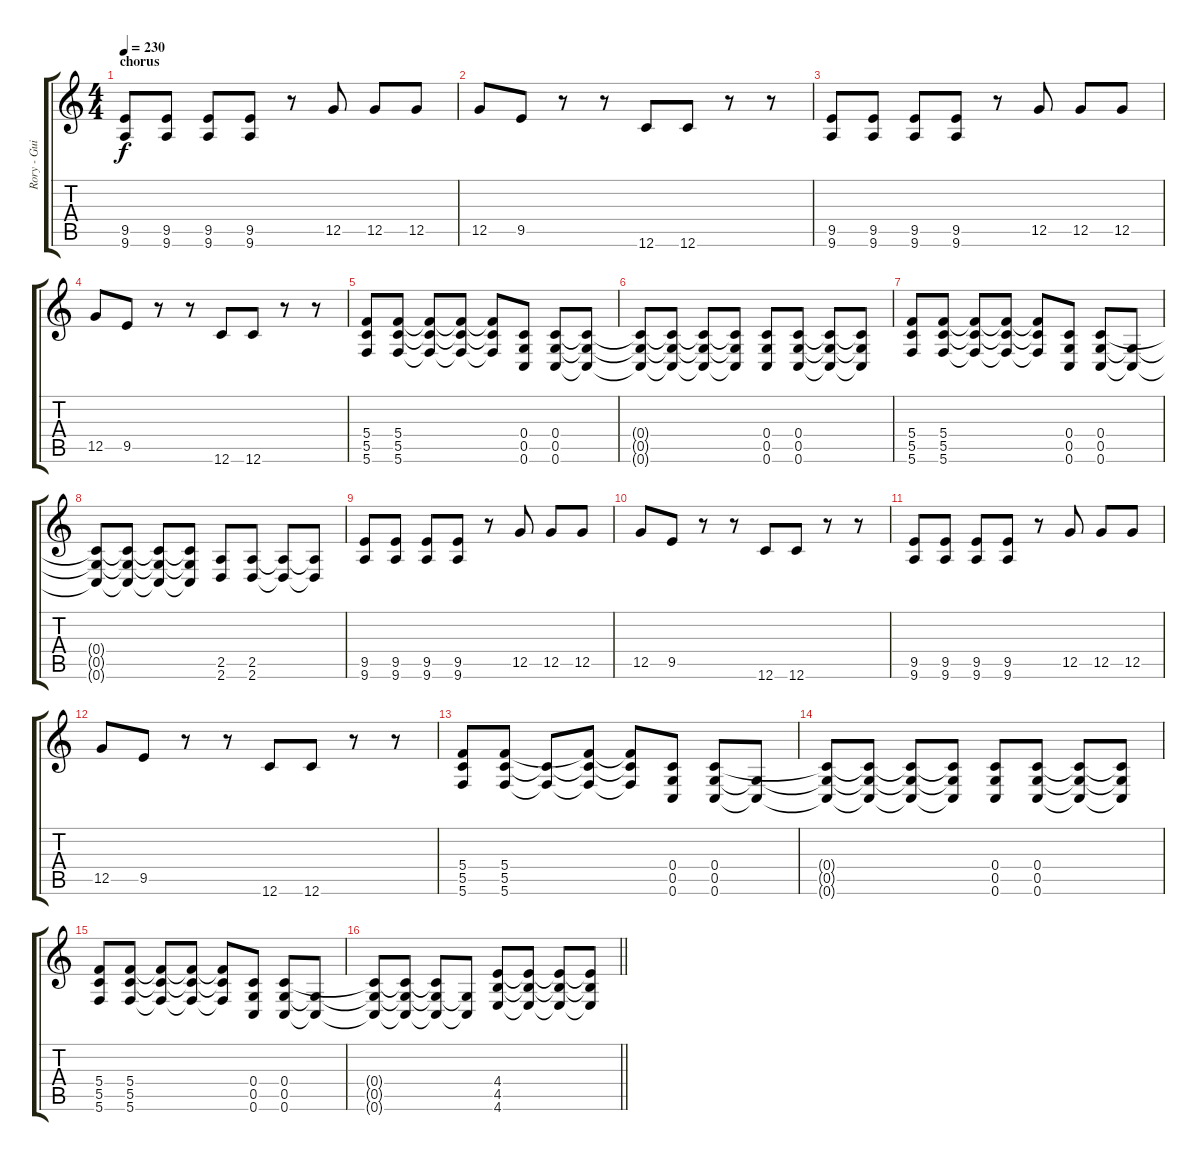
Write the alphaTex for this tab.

\track ("Rory - Guitar" "Rory - Gui") {instrument distortionguitar}
\staff {score tabs}
\tuning (D4 A3 F3 C3 G2 C2) {hide}
\ts (4 4)
\section ("" "chorus")
\tempo 230
\clef g2
\ks c
(9.5 9.6).8{dy f} (9.5 9.6).8 (9.5 9.6).8 (9.5 9.6).8 r.8 12.5.8 12.5.8 12.5.8 |
12.5.8 9.5.8 r.8 r.8 12.6.8 12.6.8 r.8 r.8 |
(9.5 9.6).8 (9.5 9.6).8 (9.5 9.6).8 (9.5 9.6).8 r.8 12.5.8 12.5.8 12.5.8 |
12.5.8 9.5.8 r.8 r.8 12.6.8 12.6.8 r.8 r.8 |
(5.4 5.5 5.6).8 (5.4 5.5 5.6).8 (5.4{t} 5.5{t} 5.6{t}).8 (5.4{t} 5.5{t} 5.6{t}).8 (5.4{t} 5.5{t} 5.6{t}).8 (0.4 0.5 0.6).8 (0.4 0.5 0.6).8 (0.4{t} 0.5{t} 0.6{t}).8 |
(0.4{t} 0.5{t} 0.6{t}).8 (0.4{t} 0.5{t} 0.6{t}).8 (0.4{t} 0.5{t} 0.6{t}).8 (0.4{t} 0.5{t} 0.6{t}).8 (0.4 0.5 0.6).8 (0.4 0.5 0.6).8 (0.4{t} 0.5{t} 0.6{t}).8 (0.4{t} 0.5{t} 0.6{t}).8 |
(5.4 5.5 5.6).8 (5.4 5.5 5.6).8 (5.4{t} 5.5{t} 5.6{t}).8 (5.4{t} 5.5{t} 5.6{t}).8 (5.4{t} 5.5{t} 5.6{t}).8 (0.4 0.5 0.6).8 (0.4 0.5 0.6).8 (0.5{t} 0.6{t}).8 |
(0.4{t} 0.5{t} 0.6{t}).8 (0.4{t} 0.5{t} 0.6{t}).8 (0.4{t} 0.5{t} 0.6{t}).8 (0.4{t} 0.5{t} 0.6{t}).8 (2.5 2.6).8 (2.5 2.6).8 (2.5{t} 2.6{t}).8 (2.5{t} 2.6{t}).8 |
(9.5 9.6).8 (9.5 9.6).8 (9.5 9.6).8 (9.5 9.6).8 r.8 12.5.8 12.5.8 12.5.8 |
12.5.8 9.5.8 r.8 r.8 12.6.8 12.6.8 r.8 r.8 |
(9.5 9.6).8 (9.5 9.6).8 (9.5 9.6).8 (9.5 9.6).8 r.8 12.5.8 12.5.8 12.5.8 |
12.5.8 9.5.8 r.8 r.8 12.6.8 12.6.8 r.8 r.8 |
(5.4 5.5 5.6).8 (5.4 5.5 5.6).8 (5.5{t} 5.6{t}).8 (5.4{t} 5.5{t} 5.6{t}).8 (5.4{t} 5.5{t} 5.6{t}).8 (0.4 0.5 0.6).8 (0.4 0.5 0.6).8 (0.5{t} 0.6{t}).8 |
(0.4{t} 0.5{t} 0.6{t}).8 (0.4{t} 0.5{t} 0.6{t}).8 (0.4{t} 0.5{t} 0.6{t}).8 (0.4{t} 0.5{t} 0.6{t}).8 (0.4 0.5 0.6).8 (0.4 0.5 0.6).8 (0.4{t} 0.5{t} 0.6{t}).8 (0.4{t} 0.5{t} 0.6{t}).8 |
(5.4 5.5 5.6).8 (5.4 5.5 5.6).8 (5.4{t} 5.5{t} 5.6{t}).8 (5.4{t} 5.5{t} 5.6{t}).8 (5.4{t} 5.5{t} 5.6{t}).8 (0.4 0.5 0.6).8 (0.4 0.5 0.6).8 (0.5{t} 0.6{t}).8 |
\barLineRight lightlight
(0.4{t} 0.5{t} 0.6{t}).8 (0.4{t} 0.5{t} 0.6{t}).8 (0.4{t} 0.5{t} 0.6{t}).8 (0.5{t} 0.6{t}).8 (4.4 4.5 4.6).8 (4.4{t} 4.5{t} 4.6{t}).8 (4.4{t} 4.5{t} 4.6{t}).8 (4.4{t} 4.5{t} 4.6{t}).8
